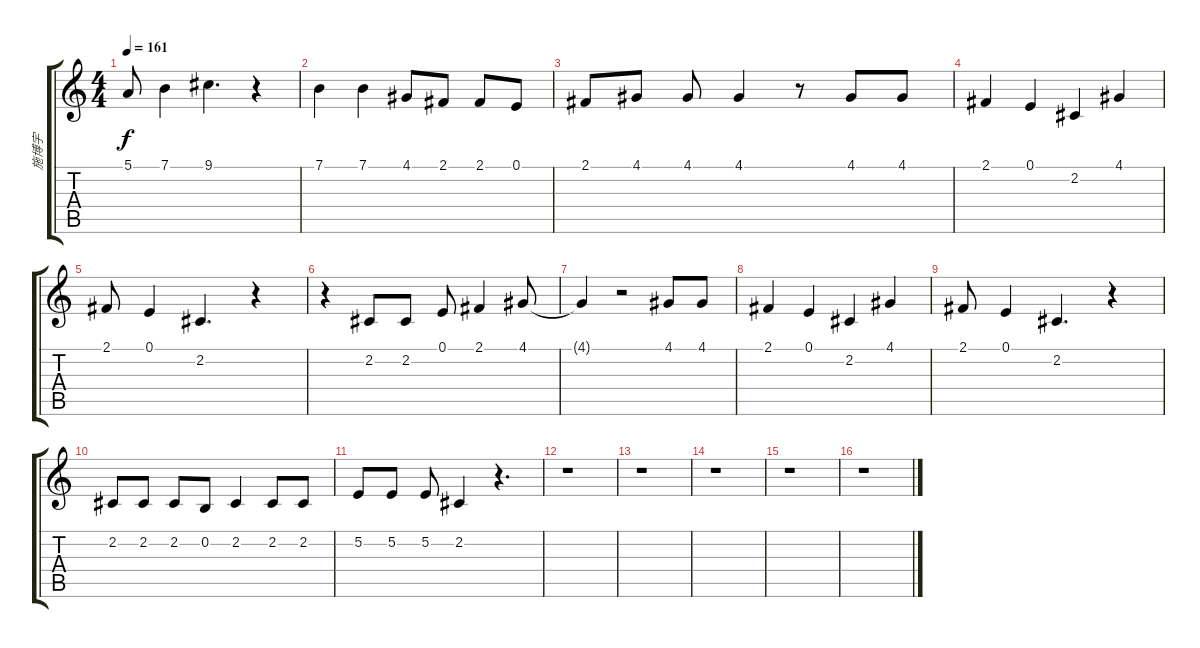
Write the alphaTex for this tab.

\track ("施博宇" "施博宇") {instrument lead1square}
\staff {score tabs}
\tuning (E4 B3 G3 D3 A2 E2) {hide}
\ts (4 4)
\tempo 161
\clef g2
\ks c
5.1.8{dy f} 7.1.4 9.1.4{d} r.4 |
7.1.4 7.1.4 4.1.8 2.1.8 2.1.8 0.1.8 |
2.1.8 4.1.8 4.1.8 4.1.4 r.8 4.1.8 4.1.8 |
2.1.4 0.1.4 2.2.4 4.1.4 |
2.1.8 0.1.4 2.2.4{d} r.4 |
r.4 2.2.8 2.2.8 0.1.8 2.1.4 4.1.8 |
4.1{t}.4 r.2 4.1.8 4.1.8 |
2.1.4 0.1.4 2.2.4 4.1.4 |
2.1.8 0.1.4 2.2.4{d} r.4 |
2.2.8 2.2.8 2.2.8 0.2.8 2.2.4 2.2.8 2.2.8 |
5.2.8 5.2.8 5.2.8 2.2.4 r.4{d} |
r.1 |
r.1 |
r.1 |
r.1 |
r.1
